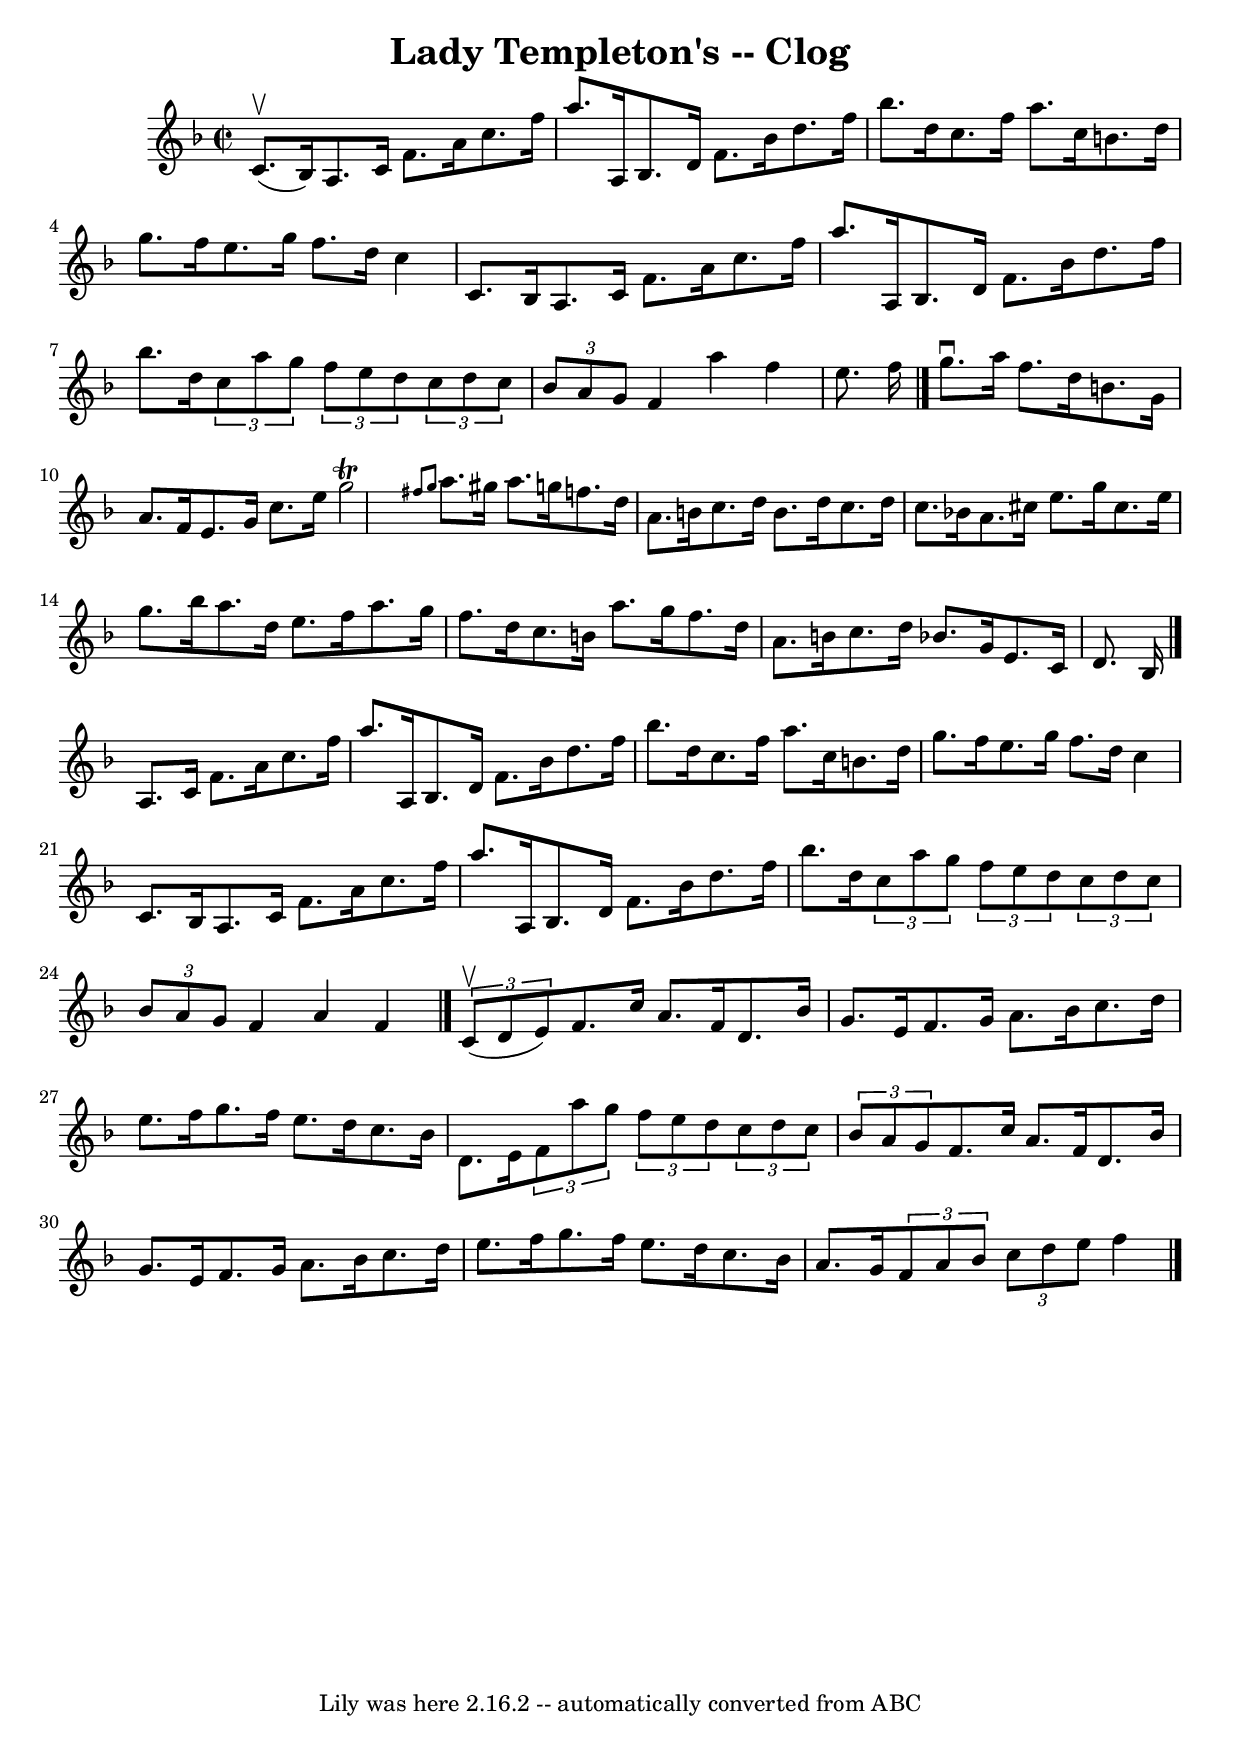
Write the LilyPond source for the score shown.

\version "2.7.40"
\include "Mammoth.ily"
\header {
	%% book = "Ryan's Mammoth Collection"
	crossRefNumber = "1"
	footnotes = "\\\\156 926"
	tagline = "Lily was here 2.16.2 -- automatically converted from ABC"
	title = "Lady Templeton's -- Clog"
}
voicedefault =  {
\set Score.defaultBarType = "empty"

\override Staff.TimeSignature #'style = #'C
 \time 2/2 \key f \major c'8.^\upbow(bes16) |
 a8. c'16   
 f'8. a'16 c''8. f''16 a''8. a16    |
 bes8. d'16    
f'8. bes'16 d''8. f''16 bes''8. d''16    |
 c''8.    
f''16 a''8. c''16 b'8. d''16 g''8. f''16    |
 e''8.  
 g''16 f''8. d''16 c''4 c'8. bes16    |
 a8. c'16  
 f'8. a'16 c''8. f''16 a''8. a16    |
 bes8. d'16    
f'8. bes'16 d''8. f''16 bes''8. d''16    |
   \times 2/3 { 
 c''8 a''8 g''8  } \times 2/3 { f''8 e''8 d''8  }   \times 2/3 { 
 c''8 d''8 c''8  } \times 2/3 { bes'8 a'8 g'8  }   |
   
f'4 a''4 f''4 e''8. f''16    \bar "|." g''8.^\downbow a''16  
 f''8. d''16 b'8. g'16 a'8. f'16    |
 e'8. g'16    
c''8. e''16 g''2^\trill \grace { fis''8 g''8  }   |
 a''8. 
 gis''16 a''8. g''!16 f''8. d''16 a'8. b'16    |
   
c''8. d''16 b'8. d''16 c''8. d''16 c''8. bes'!16    
|
 a'8. cis''16 e''8. g''16 cis''8. e''16 g''8.    
bes''16    |
 a''8. d''16 e''8. f''16 a''8. g''16    
f''8. d''16    |
 c''8. b'16 a''8. g''16 f''8. d''16  
 a'8. b'16    |
 c''8. d''16 bes'!8. g'16 e'8. c'16  
 d'8. bes16    \bar "|." a8. c'16 f'8. a'16 c''8. f''16  
 a''8. a16    |
 bes8. d'16 f'8. bes'16 d''8. f''16  
 bes''8. d''16    |
 c''8. f''16 a''8. c''16 b'8.    
d''16 g''8. f''16    |
 e''8. g''16 f''8. d''16 c''4  
 c'8. bes16    |
 a8. c'16 f'8. a'16 c''8. f''16   
 a''8. a16    |
 bes8. d'16 f'8. bes'16 d''8. f''16   
 bes''8. d''16    |
   \times 2/3 { c''8 a''8 g''8  }   
\times 2/3 { f''8 e''8 d''8  }   \times 2/3 { c''8 d''8 c''8  } 
  \times 2/3 { bes'8 a'8 g'8  }   |
 f'4 a'4 f'4    
\bar "|."     \times 2/3 { c'8^\upbow(d'8 e'8) } |
 f'8.  
 c''16 a'8. f'16 d'8. bes'16 g'8. e'16    |
 f'8.    
g'16 a'8. bes'16 c''8. d''16 e''8. f''16    |
 g''8.  
 f''16 e''8. d''16 c''8. bes'16 d'8. e'16    |
   
\times 2/3 { f'8 a''8 g''8  } \times 2/3 { f''8 e''8 d''8  }   
\times 2/3 { c''8 d''8 c''8  } \times 2/3 { bes'8 a'8 g'8  }   
|
 f'8. c''16 a'8. f'16 d'8. bes'16 g'8. e'16    
|
 f'8. g'16 a'8. bes'16 c''8. d''16 e''8. f''16   
 |
 g''8. f''16 e''8. d''16 c''8. bes'16 a'8. g'16 
   |
   \times 2/3 { f'8 a'8 bes'8  } \times 2/3 { c''8 d''8 
 e''8  } f''4    \bar "|."   
}

\score{
    <<

	\context Staff="default"
	{
	    \voicedefault 
	}

    >>
	\layout {
	}
	\midi {}
}
